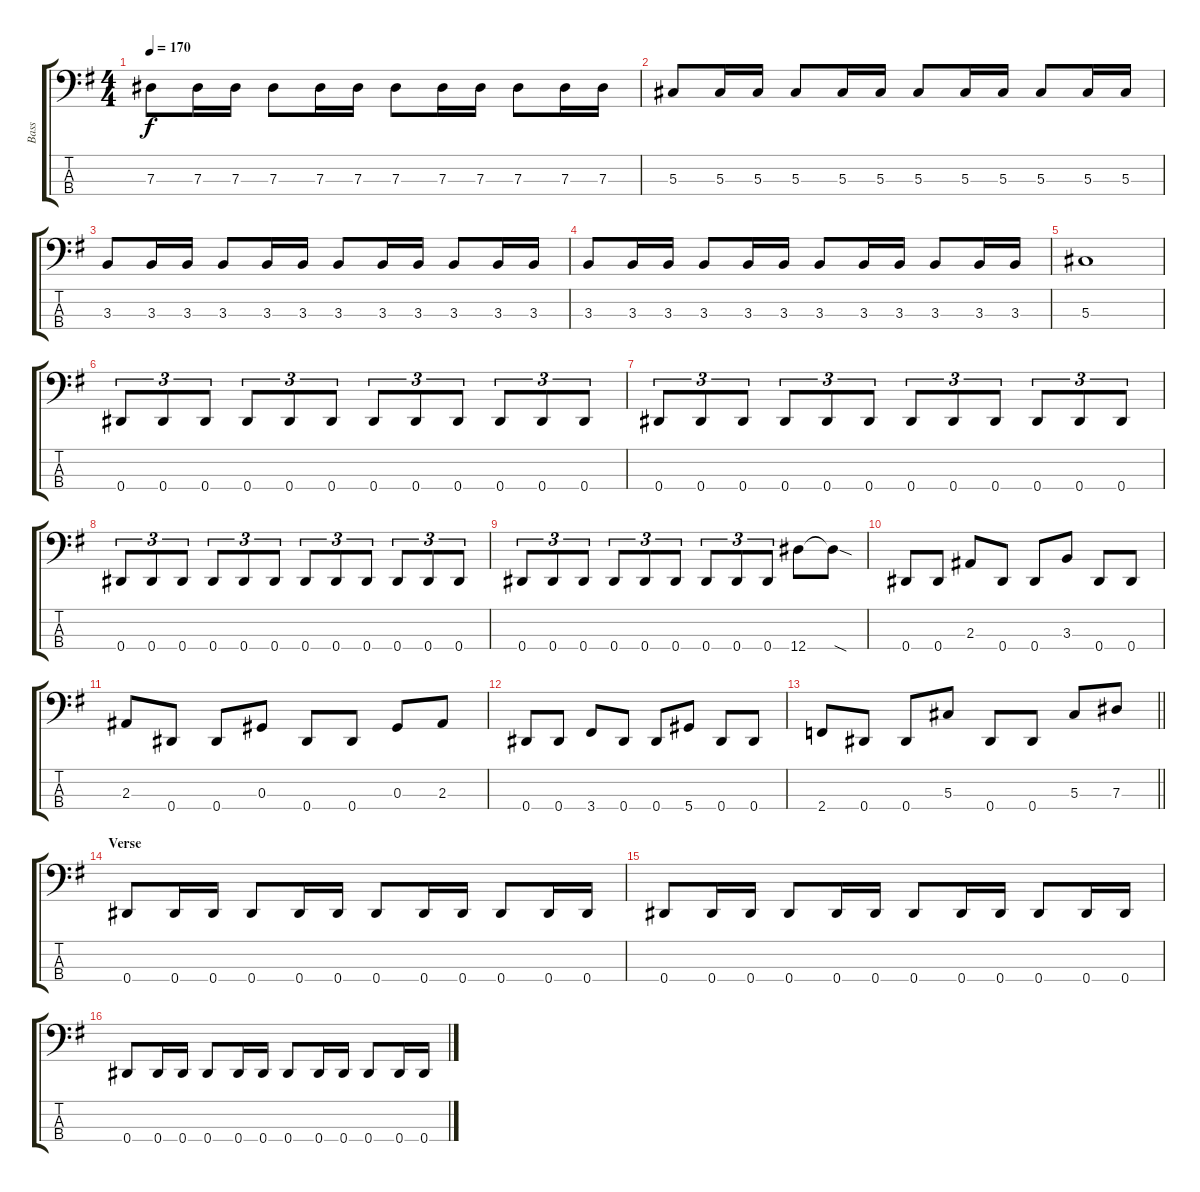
\track ("Bass" "Bass") {instrument electricbassfinger}
\staff {score tabs}
\tuning (Gb2 Db2 Ab1 Eb1) {hide}
\ts (4 4)
\tempo 170
\clef f4
\ks g
7.3.8{dy f} 7.3.16 7.3.16 7.3.8 7.3.16 7.3.16 7.3.8 7.3.16 7.3.16 7.3.8 7.3.16 7.3.16 |
5.3.8 5.3.16 5.3.16 5.3.8 5.3.16 5.3.16 5.3.8 5.3.16 5.3.16 5.3.8 5.3.16 5.3.16 |
3.3.8 3.3.16 3.3.16 3.3.8 3.3.16 3.3.16 3.3.8 3.3.16 3.3.16 3.3.8 3.3.16 3.3.16 |
3.3.8 3.3.16 3.3.16 3.3.8 3.3.16 3.3.16 3.3.8 3.3.16 3.3.16 3.3.8 3.3.16 3.3.16 |
5.3.1 |
0.4.8{tu (3 2)} 0.4.8{tu (3 2)} 0.4.8{tu (3 2)} 0.4.8{tu (3 2)} 0.4.8{tu (3 2)} 0.4.8{tu (3 2)} 0.4.8{tu (3 2)} 0.4.8{tu (3 2)} 0.4.8{tu (3 2)} 0.4.8{tu (3 2)} 0.4.8{tu (3 2)} 0.4.8{tu (3 2)} |
0.4.8{tu (3 2)} 0.4.8{tu (3 2)} 0.4.8{tu (3 2)} 0.4.8{tu (3 2)} 0.4.8{tu (3 2)} 0.4.8{tu (3 2)} 0.4.8{tu (3 2)} 0.4.8{tu (3 2)} 0.4.8{tu (3 2)} 0.4.8{tu (3 2)} 0.4.8{tu (3 2)} 0.4.8{tu (3 2)} |
0.4.8{tu (3 2)} 0.4.8{tu (3 2)} 0.4.8{tu (3 2)} 0.4.8{tu (3 2)} 0.4.8{tu (3 2)} 0.4.8{tu (3 2)} 0.4.8{tu (3 2)} 0.4.8{tu (3 2)} 0.4.8{tu (3 2)} 0.4.8{tu (3 2)} 0.4.8{tu (3 2)} 0.4.8{tu (3 2)} |
0.4.8{tu (3 2)} 0.4.8{tu (3 2)} 0.4.8{tu (3 2)} 0.4.8{tu (3 2)} 0.4.8{tu (3 2)} 0.4.8{tu (3 2)} 0.4.8{tu (3 2)} 0.4.8{tu (3 2)} 0.4.8{tu (3 2)} 12.4.8 12.4{sod t}.8 |
0.4.8 0.4.8 2.3.8 0.4.8 0.4.8 3.3.8 0.4.8 0.4.8 |
2.3.8 0.4.8 0.4.8 0.3.8 0.4.8 0.4.8 0.3.8 2.3.8 |
0.4.8 0.4.8 3.4.8 0.4.8 0.4.8 5.4.8 0.4.8 0.4.8 |
\barLineRight lightlight
2.4.8 0.4.8 0.4.8 5.3.8 0.4.8 0.4.8 5.3.8 7.3.8 |
\section ("" "Verse")
0.4.8 0.4.16 0.4.16 0.4.8 0.4.16 0.4.16 0.4.8 0.4.16 0.4.16 0.4.8 0.4.16 0.4.16 |
0.4.8 0.4.16 0.4.16 0.4.8 0.4.16 0.4.16 0.4.8 0.4.16 0.4.16 0.4.8 0.4.16 0.4.16 |
0.4.8 0.4.16 0.4.16 0.4.8 0.4.16 0.4.16 0.4.8 0.4.16 0.4.16 0.4.8 0.4.16 0.4.16
